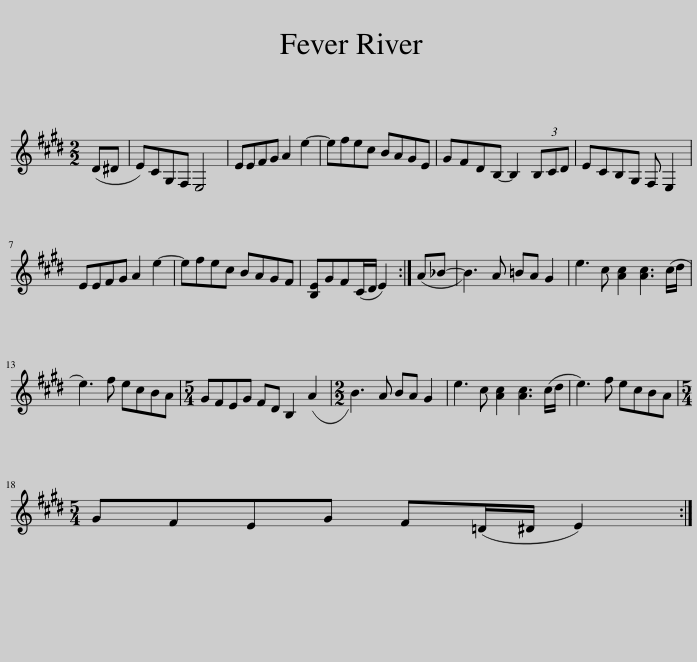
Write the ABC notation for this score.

X:1
L:1/8
M:2/2
I:linebreak $
K:E
V:1 treble
V:1
 (D^D | E)CG,F, E,4 | EEFG A2 e2- | efec BAGE | GFDB,- B,2 (3B,CD | %5
 ECB,G, F, E,2 |$ EEFG A2 e2- | efec BAGF | [B,E]GF(C/D/ E2) :| (A_B- | %10
 B3) A =BA G2 | e3 c [Ac]2 [Ac]3 (c/d/ |$ e3) f ecBA |[M:5/4] GFEG FD B,2 (A2 |[M:2/2] B3) A BA G2 | %15
 e3 c [Ac]2 [Ac]3 (c/d/ | e3) f ecBA |$[M:5/4] GFEG F(=D/^D/ E2) :| %18
